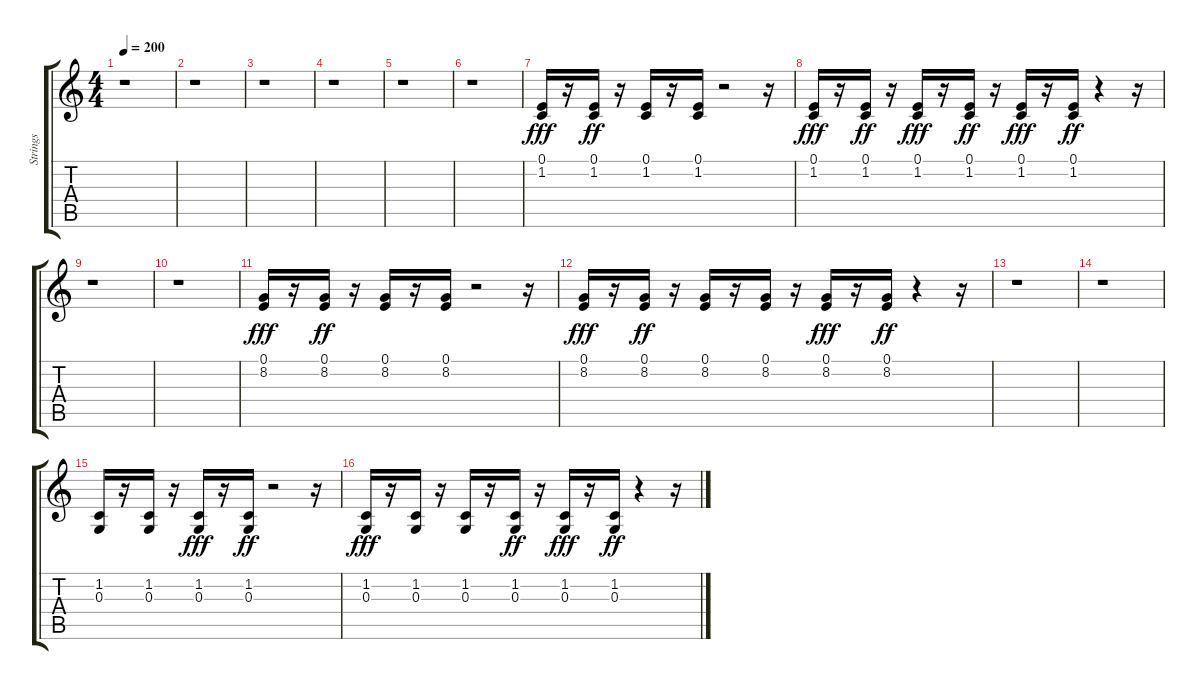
\track ("Strings" "Strings") {instrument stringensemble1}
\staff {score tabs}
\tuning (E4 B3 G3 D3 A2 E2) {hide}
\ts (4 4)
\tempo 200
\clef g2
\ks c
r.1{dy f} |
r.1 |
r.1 |
r.1 |
r.1 |
r.1 |
(0.1 1.2).16{dy fff} r.16 (0.1 1.2).16{dy ff} r.16 (0.1 1.2).16 r.16 (0.1 1.2).16 r.2 r.16 |
(0.1 1.2).16{dy fff} r.16 (0.1 1.2).16{dy ff} r.16 (0.1 1.2).16{dy fff} r.16 (0.1 1.2).16{dy ff} r.16 (0.1 1.2).16{dy fff} r.16 (0.1 1.2).16{dy ff} r.4 r.16 |
r.1 |
r.1 |
(0.1 8.2).16{dy fff} r.16 (0.1 8.2).16{dy ff} r.16 (0.1 8.2).16 r.16 (0.1 8.2).16 r.2 r.16 |
(0.1 8.2).16{dy fff} r.16 (0.1 8.2).16{dy ff} r.16 (0.1 8.2).16 r.16 (0.1 8.2).16 r.16 (0.1 8.2).16{dy fff} r.16 (0.1 8.2).16{dy ff} r.4 r.16 |
r.1 |
r.1 |
(1.2 0.3).16 r.16 (1.2 0.3).16 r.16 (1.2 0.3).16{dy fff} r.16 (1.2 0.3).16{dy ff} r.2 r.16 |
(1.2 0.3).16{dy fff} r.16 (1.2 0.3).16 r.16 (1.2 0.3).16 r.16 (1.2 0.3).16{dy ff} r.16 (1.2 0.3).16{dy fff} r.16 (1.2 0.3).16{dy ff} r.4 r.16
